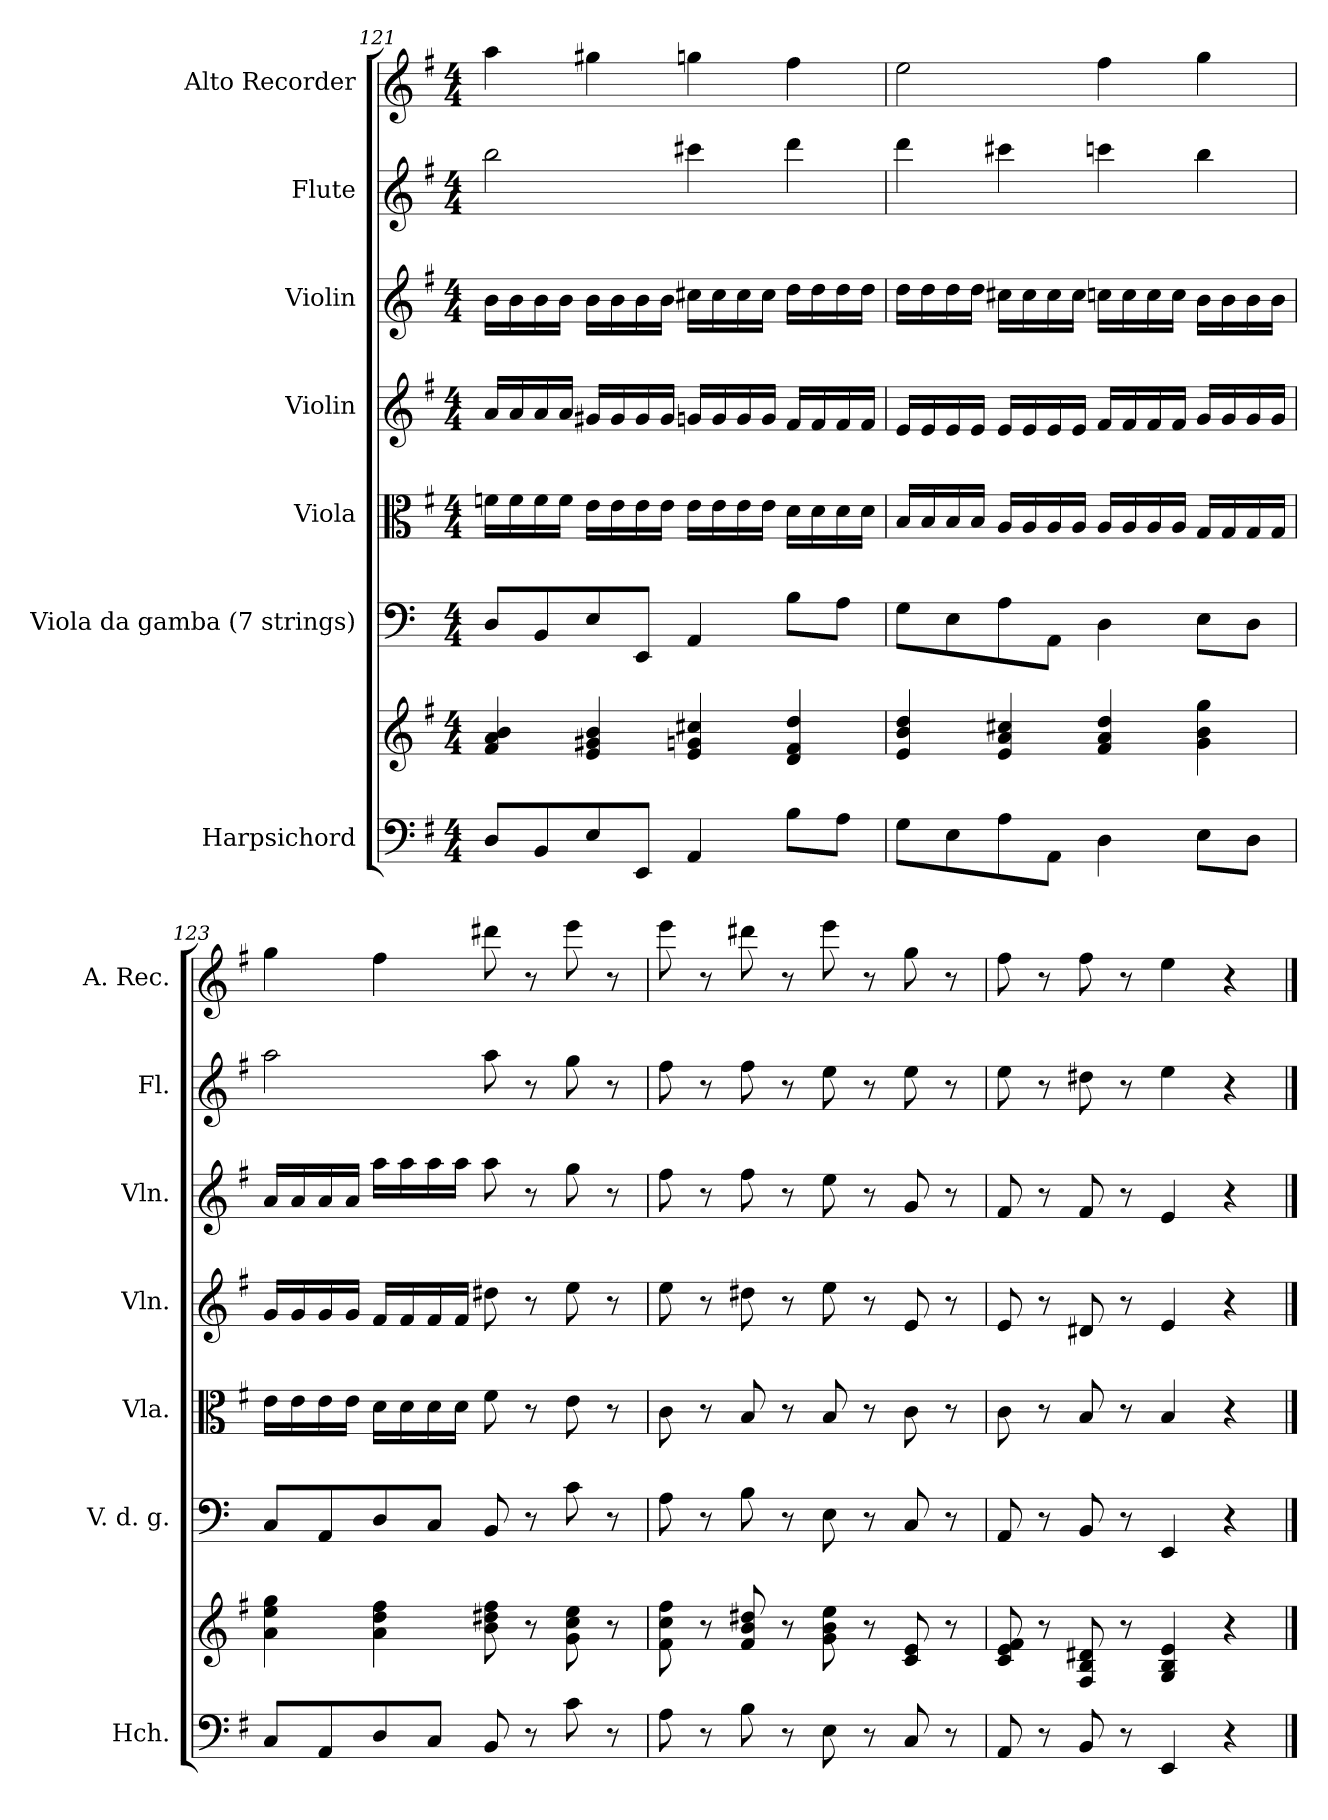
**kern	**kern	**kern	**kern	**kern	**kern	**kern	**kern
*part7	*part7	*part6	*part5	*part4	*part3	*part2	*part1
*staff8	*staff7	*staff6	*staff5	*staff4	*staff3	*staff2	*staff1
*I"Harpsichord	*	*I"Viola da gamba (7 strings)	*I"Viola	*I"Violin	*I"Violin	*I"Flute	*I"Alto Recorder
*I'Hch.	*	*I'V. d. g.	*I'Vla.	*I'Vln.	*I'Vln.	*I'Fl.	*I'A. Rec.
*clefF4	*clefG2	*clefF4	*clefC3	*clefG2	*clefG2	*clefG2	*clefG2
*k[f#]	*k[f#]	*k[]	*k[f#]	*k[f#]	*k[f#]	*k[f#]	*k[f#]
*M4/4	*M4/4	*M4/4	*M4/4	*M4/4	*M4/4	*M4/4	*M4/4
=121	=121	=121	=121	=121	=121	=121	=121
8D/L	4f#/ 4a/ 4b/	8D/L	16fn\LL	16a/LL	16b\LL	2bb\	4aa\
.	.	.	16f\	16a/	16b\	.	.
8BB/	.	8BB/	16f\	16a/	16b\	.	.
.	.	.	16f\JJ	16a/JJ	16b\JJ	.	.
8E/	4e/ 4g#X/ 4b/	8E/	16e\LL	16g#X/LL	16b\LL	.	4gg#X\
.	.	.	16e\	16g#/	16b\	.	.
8EE/J	.	8EE/J	16e\	16g#/	16b\	.	.
.	.	.	16e\JJ	16g#/JJ	16b\JJ	.	.
4AA/	4e/ 4gn/ 4cc#X/	4AA/	16e\LL	16gn/LL	16cc#X\LL	4ccc#X\	4ggn\
.	.	.	16e\	16g/	16cc#\	.	.
.	.	.	16e\	16g/	16cc#\	.	.
.	.	.	16e\JJ	16g/JJ	16cc#\JJ	.	.
8B\L	4d/ 4f#/ 4dd/	8B\L	16d\LL	16f#/LL	16dd\LL	4ddd\	4ff#\
.	.	.	16d\	16f#/	16dd\	.	.
8A\J	.	8A\J	16d\	16f#/	16dd\	.	.
.	.	.	16d\JJ	16f#/JJ	16dd\JJ	.	.
!!LO:PB:g=z
=122	=122	=122	=122	=122	=122	=122	=122
8G\L	4e/ 4b/ 4dd/	8G\L	16B/LL	16e/LL	16dd\LL	4ddd\	2ee\
.	.	.	16B/	16e/	16dd\	.	.
8E\	.	8E\	16B/	16e/	16dd\	.	.
.	.	.	16B/JJ	16e/JJ	16dd\JJ	.	.
8A\	4e/ 4a/ 4cc#X/	8A\	16A/LL	16e/LL	16cc#X\LL	4ccc#X\	.
.	.	.	16A/	16e/	16cc#\	.	.
8AA\J	.	8AA\J	16A/	16e/	16cc#\	.	.
.	.	.	16A/JJ	16e/JJ	16cc#\JJ	.	.
4D\	4f#/ 4a/ 4dd/	4D\	16A/LL	16f#/LL	16ccn\LL	4cccn\	4ff#\
.	.	.	16A/	16f#/	16cc\	.	.
.	.	.	16A/	16f#/	16cc\	.	.
.	.	.	16A/JJ	16f#/JJ	16cc\JJ	.	.
8E\L	4g\ 4b\ 4gg\	8E\L	16G/LL	16g/LL	16b\LL	4bb\	4gg\
.	.	.	16G/	16g/	16b\	.	.
8D\J	.	8D\J	16G/	16g/	16b\	.	.
.	.	.	16G/JJ	16g/JJ	16b\JJ	.	.
=123	=123	=123	=123	=123	=123	=123	=123
8C/L	4a\ 4ee\ 4gg\	8C/L	16e\LL	16g/LL	16a/LL	2aa\	4gg\
.	.	.	16e\	16g/	16a/	.	.
8AA/	.	8AA/	16e\	16g/	16a/	.	.
.	.	.	16e\JJ	16g/JJ	16a/JJ	.	.
8D/	4a\ 4dd\ 4ff#\	8D/	16d\LL	16f#/LL	16aa\LL	.	4ff#\
.	.	.	16d\	16f#/	16aa\	.	.
8C/J	.	8C/J	16d\	16f#/	16aa\	.	.
.	.	.	16d\JJ	16f#/JJ	16aa\JJ	.	.
8BB/	8b\ 8dd#X\ 8ff#\	8BB/	8f#\	8dd#X\	8aa\	8aa\	8ddd#X\
8r	8r	8r	8r	8r	8r	8r	8r
8c\	8g\ 8cc\ 8ee\	8c\	8e\	8ee\	8gg\	8gg\	8eee\
8r	8r	8r	8r	8r	8r	8r	8r
=124	=124	=124	=124	=124	=124	=124	=124
8A\	8f#\ 8cc\ 8ff#\	8A\	8c\	8ee\	8ff#\	8ff#\	8eee\
8r	8r	8r	8r	8r	8r	8r	8r
8B\	8f#/ 8b/ 8dd#X/	8B\	8B/	8dd#X\	8ff#\	8ff#\	8ddd#X\
8r	8r	8r	8r	8r	8r	8r	8r
8E\	8g\ 8b\ 8ee\	8E\	8B/	8ee\	8ee\	8ee\	8eee\
8r	8r	8r	8r	8r	8r	8r	8r
8C/	8c/ 8e/	8C/	8c\	8e/	8g/	8ee\	8gg\
8r	8r	8r	8r	8r	8r	8r	8r
!!LO:PB:g=z
=125	=125	=125	=125	=125	=125	=125	=125
8AA/	8c/ 8e/ 8f#/	8AA/	8c\	8e/	8f#/	8ee\	8ff#\
8r	8r	8r	8r	8r	8r	8r	8r
8BB/	8F#/ 8B/ 8d#X/	8BB/	8B/	8d#X/	8f#/	8dd#X\	8ff#\
8r	8r	8r	8r	8r	8r	8r	8r
4EE/	4G/ 4B/ 4e/	4EE/	4B/	4e/	4e/	4ee\	4ee\
4r	4r	4r	4r	4r	4r	4r	4r
==	==	==	==	==	==	==	==
*-	*-	*-	*-	*-	*-	*-	*-
